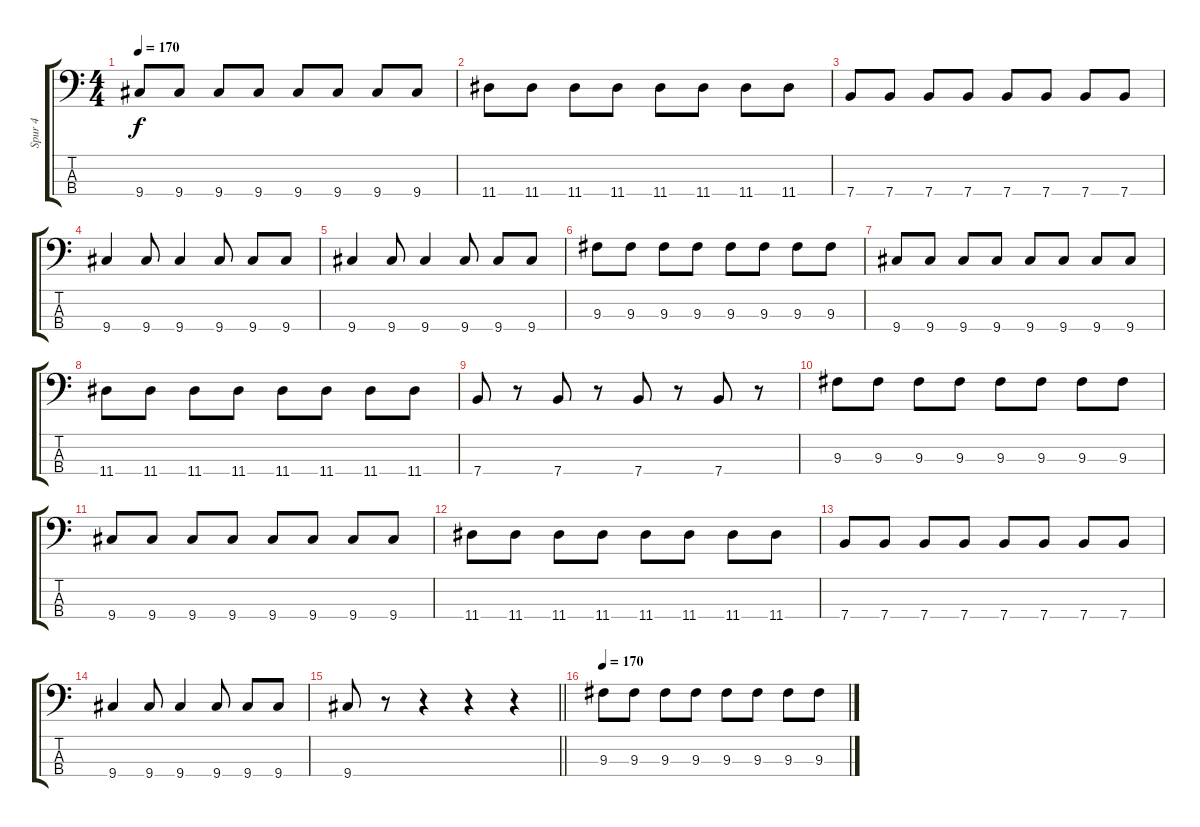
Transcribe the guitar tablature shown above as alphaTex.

\track ("Spur 4" "Spur 4") {instrument electricbasspick}
\staff {score tabs}
\tuning (G2 D2 A1 E1) {hide}
\ts (4 4)
\tempo 170
\clef f4
\ks c
9.4.8{dy f} 9.4.8 9.4.8 9.4.8 9.4.8 9.4.8 9.4.8 9.4.8 |
11.4.8 11.4.8 11.4.8 11.4.8 11.4.8 11.4.8 11.4.8 11.4.8 |
7.4.8 7.4.8 7.4.8 7.4.8 7.4.8 7.4.8 7.4.8 7.4.8 |
9.4.4 9.4.8 9.4.4 9.4.8 9.4.8 9.4.8 |
9.4.4 9.4.8 9.4.4 9.4.8 9.4.8 9.4.8 |
9.3.8 9.3.8 9.3.8 9.3.8 9.3.8 9.3.8 9.3.8 9.3.8 |
9.4.8 9.4.8 9.4.8 9.4.8 9.4.8 9.4.8 9.4.8 9.4.8 |
11.4.8 11.4.8 11.4.8 11.4.8 11.4.8 11.4.8 11.4.8 11.4.8 |
7.4.8 r.8 7.4.8 r.8 7.4.8 r.8 7.4.8 r.8 |
9.3.8 9.3.8 9.3.8 9.3.8 9.3.8 9.3.8 9.3.8 9.3.8 |
9.4.8 9.4.8 9.4.8 9.4.8 9.4.8 9.4.8 9.4.8 9.4.8 |
11.4.8 11.4.8 11.4.8 11.4.8 11.4.8 11.4.8 11.4.8 11.4.8 |
7.4.8 7.4.8 7.4.8 7.4.8 7.4.8 7.4.8 7.4.8 7.4.8 |
9.4.4 9.4.8 9.4.4 9.4.8 9.4.8 9.4.8 |
\barLineRight lightlight
9.4.8 r.8 r.4 r.4 r.4 |
\tempo 170
9.3.8 9.3.8 9.3.8 9.3.8 9.3.8 9.3.8 9.3.8 9.3.8
